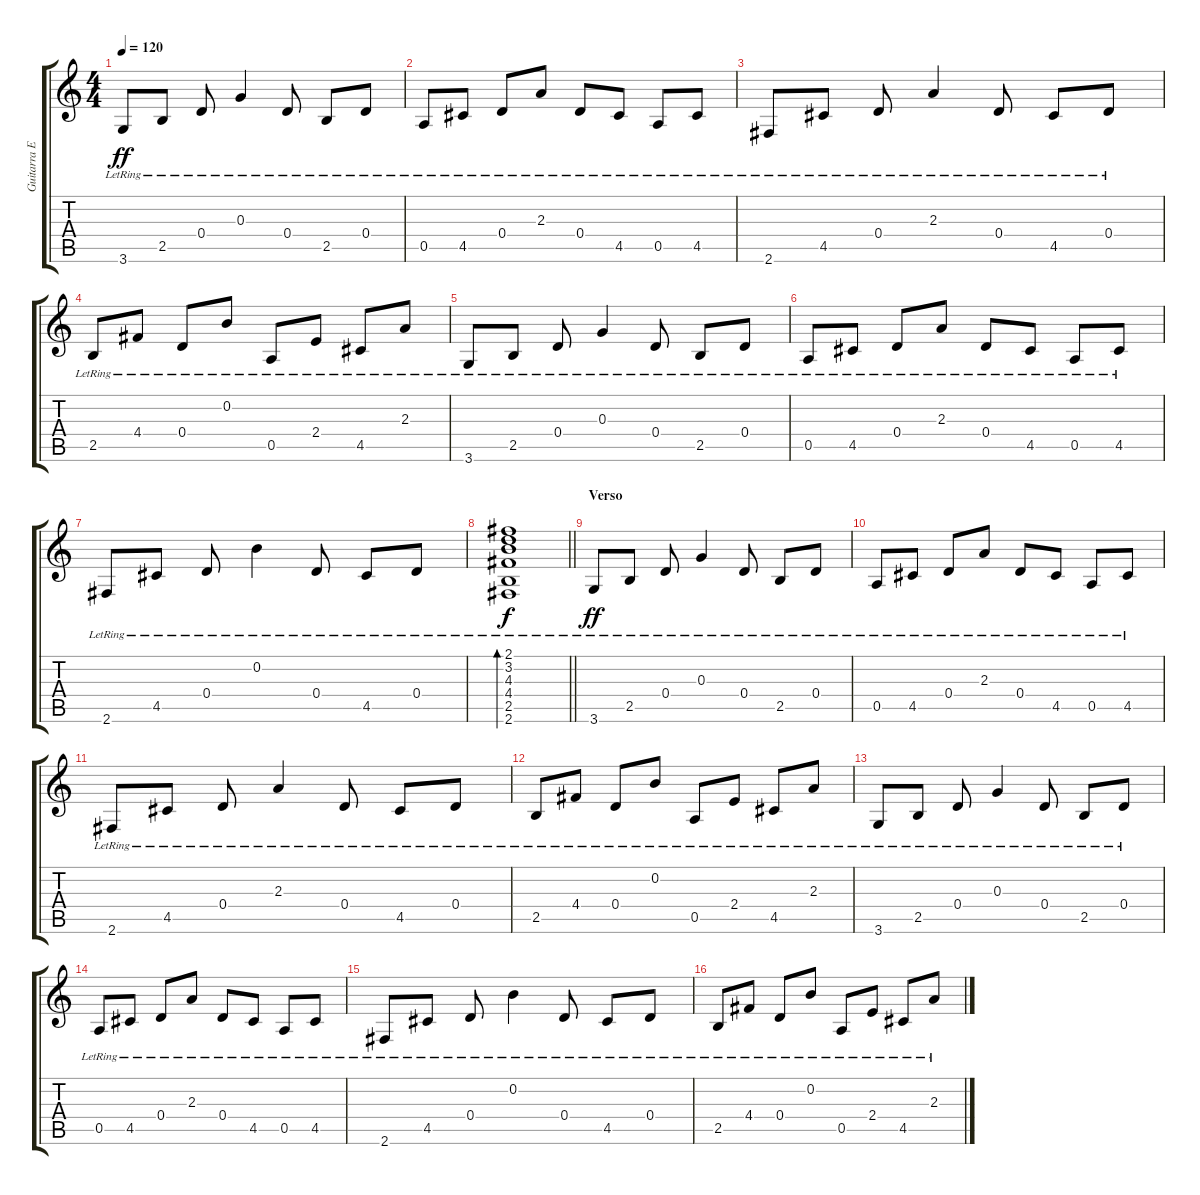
\track ("Guitarra Electroacustica" "Guitarra E") {instrument acousticguitarsteel}
\staff {score tabs}
\tuning (E4 B3 G3 D3 A2 E2) {hide}
\ts (4 4)
\tempo 120
\clef g2
\ks c
3.6{lr}.8{dy ff instrument acousticguitarsteel} 2.5{lr}.8 0.4{lr}.8 0.3{lr}.4 0.4{lr}.8 2.5{lr}.8 0.4{lr}.8 |
0.5{lr}.8 4.5{lr}.8 0.4{lr}.8 2.3{lr}.8 0.4{lr}.8 4.5{lr}.8 0.5{lr}.8 4.5{lr}.8 |
2.6{lr}.8 4.5{lr}.8 0.4{lr}.8 2.3{lr}.4 0.4{lr}.8 4.5{lr}.8 0.4{lr}.8 |
2.5{lr}.8 4.4{lr}.8 0.4{lr}.8 0.2{lr}.8 0.5{lr}.8 2.4{lr}.8 4.5{lr}.8 2.3{lr}.8 |
3.6{lr}.8 2.5{lr}.8 0.4{lr}.8 0.3{lr}.4 0.4{lr}.8 2.5{lr}.8 0.4{lr}.8 |
0.5{lr}.8 4.5{lr}.8 0.4{lr}.8 2.3{lr}.8 0.4{lr}.8 4.5{lr}.8 0.5{lr}.8 4.5{lr}.8 |
2.6{lr}.8 4.5{lr}.8 0.4{lr}.8 0.2{lr}.4 0.4{lr}.8 4.5{lr}.8 0.4{lr}.8 |
\barLineRight lightlight
(2.1{lr} 3.2{lr} 4.3{lr} 4.4{lr} 2.5{lr} 2.6{lr}).1{bd 240 dy f} |
\section ("" "Verso")
3.6{lr}.8{dy ff} 2.5{lr}.8 0.4{lr}.8 0.3{lr}.4 0.4{lr}.8 2.5{lr}.8 0.4{lr}.8 |
0.5{lr}.8 4.5{lr}.8 0.4{lr}.8 2.3{lr}.8 0.4{lr}.8 4.5{lr}.8 0.5{lr}.8 4.5{lr}.8 |
2.6{lr}.8 4.5{lr}.8 0.4{lr}.8 2.3{lr}.4 0.4{lr}.8 4.5{lr}.8 0.4{lr}.8 |
2.5{lr}.8 4.4{lr}.8 0.4{lr}.8 0.2{lr}.8 0.5{lr}.8 2.4{lr}.8 4.5{lr}.8 2.3{lr}.8 |
3.6{lr}.8 2.5{lr}.8 0.4{lr}.8 0.3{lr}.4 0.4{lr}.8 2.5{lr}.8 0.4{lr}.8 |
0.5{lr}.8 4.5{lr}.8 0.4{lr}.8 2.3{lr}.8 0.4{lr}.8 4.5{lr}.8 0.5{lr}.8 4.5{lr}.8 |
2.6{lr}.8 4.5{lr}.8 0.4{lr}.8 0.2{lr}.4 0.4{lr}.8 4.5{lr}.8 0.4{lr}.8 |
2.5{lr}.8 4.4{lr}.8 0.4{lr}.8 0.2{lr}.8 0.5{lr}.8 2.4{lr}.8 4.5{lr}.8 2.3{lr}.8
